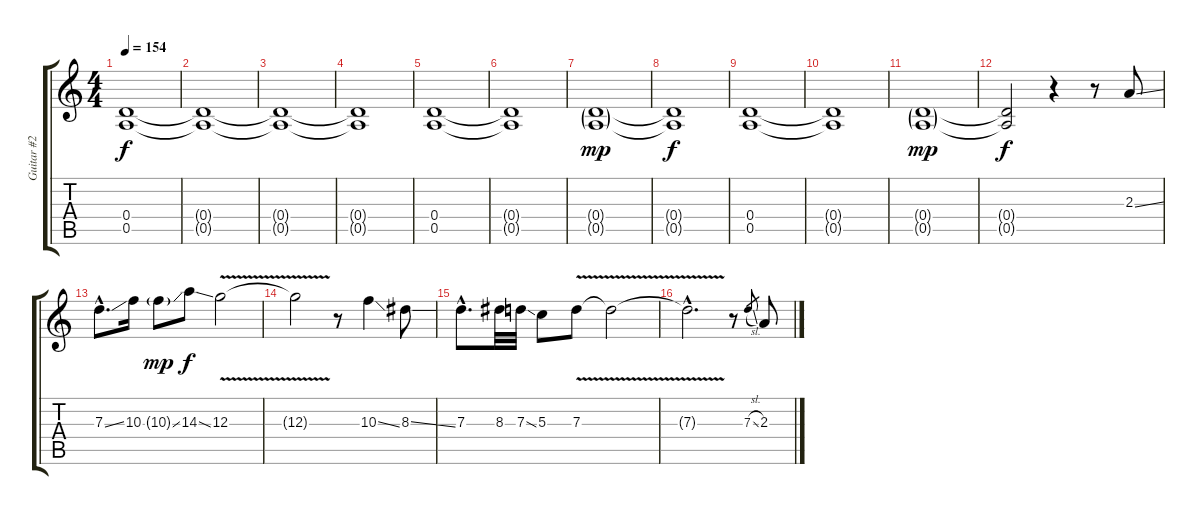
\track ("Guitar #2" "Guitar #2") {instrument distortionguitar}
\staff {score tabs}
\tuning (E4 B3 G3 D3 A2 E2) {hide}
\ts (4 4)
\tempo 154
\clef g2
\ks c
(0.4 0.5).1{dy f instrument distortionguitar} |
(0.4{t} 0.5{t}).1 |
(0.4{t} 0.5{t}).1 |
(0.4{t} 0.5{t}).1 |
(0.4 0.5).1 |
(0.4{t} 0.5{t}).1 |
(0.4{g} 0.5{g}).1{dy mp} |
(0.4{t} 0.5{t}).1{dy f} |
(0.4 0.5).1 |
(0.4{t} 0.5{t}).1 |
(0.4{g} 0.5{g}).1{dy mp} |
(0.4{t} 0.5{t}).2{dy f} r.4 r.8 2.3{ss}.8 |
7.3{ss hac}.8{d} 10.3.16 10.3{ss g}.8{dy mp} 14.3{ss}.8{dy f} 12.3{v}.2 |
12.3{v t}.2 r.8 10.3{ss}.4 8.3{ss}.8 |
7.3{hac}.8{d} 8.3.32 7.3{ss}.32 5.3.8 7.3{v}.8 7.3{v t}.2 |
7.3{v hac t}.2{d} r.8 7.3{sl}.8{gr} 2.3{ss}.8
